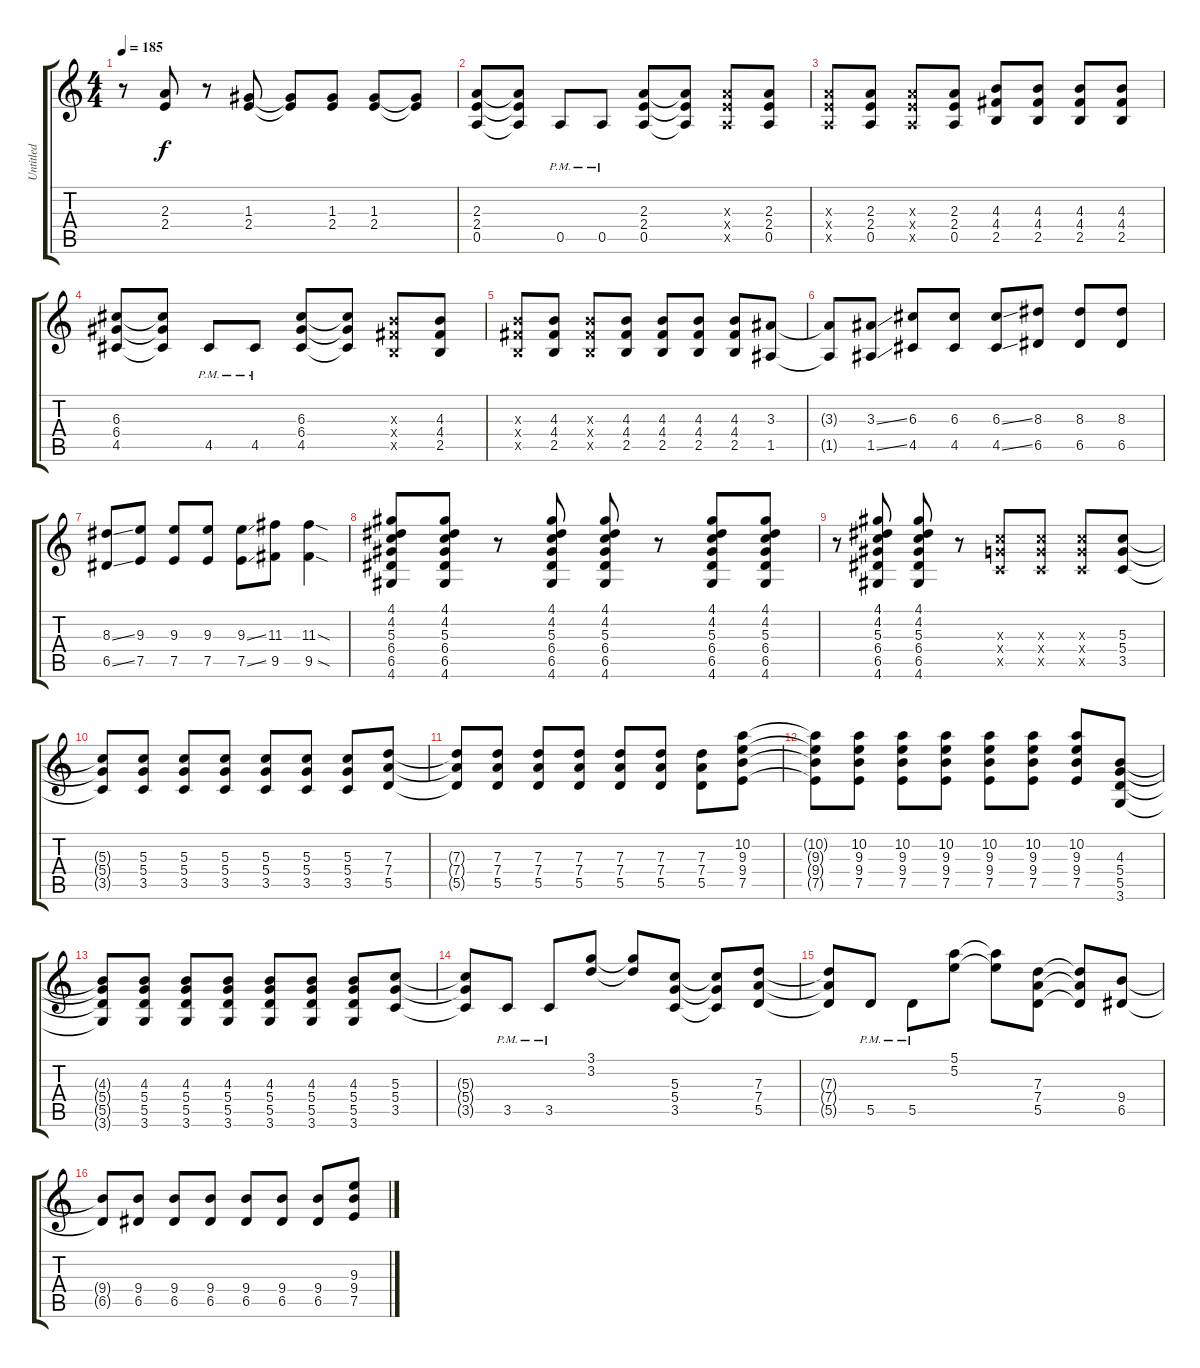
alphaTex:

\track ("Untitled" "Untitled") {instrument distortionguitar}
\staff {score tabs}
\tuning (E4 B3 G3 D3 A2 E2) {hide}
\ts (4 4)
\tempo 185
\clef g2
\ks c
r.8{dy f} (2.3 2.4).8 r.8 (1.3 2.4).8 (1.3{t} 2.4{t}).8 (1.3 2.4).8 (1.3 2.4).8 (1.3{t} 2.4{t}).8 |
(2.3 2.4 0.5).8 (2.3{t} 2.4{t} 0.5{t}).8 0.5{pm}.8 0.5{pm}.8 (2.3 2.4 0.5).8 (2.3{t} 2.4{t} 0.5{t}).8 (2.3{x} 2.4{x} 0.5{x}).8 (2.3 2.4 0.5).8 |
(2.3{x} 2.4{x} 0.5{x}).8 (2.3 2.4 0.5).8 (2.3{x} 2.4{x} 0.5{x}).8 (2.3 2.4 0.5).8 (4.3 4.4 2.5).8 (4.3 4.4 2.5).8 (4.3 4.4 2.5).8 (4.3 4.4 2.5).8 |
(6.3 6.4 4.5).8 (6.3{t} 6.4{t} 4.5{t}).8 4.5{pm}.8 4.5{pm}.8 (6.3 6.4 4.5).8 (6.3{t} 6.4{t} 4.5{t}).8 (4.3{x} 4.4{x} 2.5{x}).8 (4.3 4.4 2.5).8 |
(4.3{x} 4.4{x} 2.5{x}).8 (4.3 4.4 2.5).8 (4.3{x} 4.4{x} 2.5{x}).8 (4.3 4.4 2.5).8 (4.3 4.4 2.5).8 (4.3 4.4 2.5).8 (4.3 4.4 2.5).8 (3.3 1.5).8 |
(3.3{t} 1.5{t}).8 (3.3{ss} 1.5{ss}).8 (6.3 4.5).8 (6.3 4.5).8 (6.3{ss} 4.5{ss}).8 (8.3 6.5).8 (8.3 6.5).8 (8.3 6.5).8 |
(8.3{ss} 6.5{ss}).8 (9.3 7.5).8 (9.3 7.5).8 (9.3 7.5).8 (9.3{ss} 7.5{ss}).8 (11.3 9.5).8 (11.3{sod} 9.5{sod}).4 |
(4.1 4.2 5.3 6.4 6.5 4.6).8 (4.1 4.2 5.3 6.4 6.5 4.6).8 r.8 (4.1 4.2 5.3 6.4 6.5 4.6).8 (4.1 4.2 5.3 6.4 6.5 4.6).8 r.8 (4.1 4.2 5.3 6.4 6.5 4.6).8 (4.1 4.2 5.3 6.4 6.5 4.6).8 |
r.8 (4.1 4.2 5.3 6.4 6.5 4.6).8 (4.1 4.2 5.3 6.4 6.5 4.6).8 r.8 (5.3{x} 5.4{x} 3.5{x}).8 (5.3{x} 5.4{x} 3.5{x}).8 (5.3{x} 5.4{x} 3.5{x}).8 (5.3 5.4 3.5).8 |
(5.3{t} 5.4{t} 3.5{t}).8 (5.3 5.4 3.5).8 (5.3 5.4 3.5).8 (5.3 5.4 3.5).8 (5.3 5.4 3.5).8 (5.3 5.4 3.5).8 (5.3 5.4 3.5).8 (7.3 7.4 5.5).8 |
(7.3{t} 7.4{t} 5.5{t}).8 (7.3 7.4 5.5).8 (7.3 7.4 5.5).8 (7.3 7.4 5.5).8 (7.3 7.4 5.5).8 (7.3 7.4 5.5).8 (7.3 7.4 5.5).8 (10.2 9.3 9.4 7.5).8 |
(10.2{t} 9.3{t} 9.4{t} 7.5{t}).8 (10.2 9.3 9.4 7.5).8 (10.2 9.3 9.4 7.5).8 (10.2 9.3 9.4 7.5).8 (10.2 9.3 9.4 7.5).8 (10.2 9.3 9.4 7.5).8 (10.2 9.3 9.4 7.5).8 (4.3 5.4 5.5 3.6).8 |
(4.3{t} 5.4{t} 5.5{t} 3.6{t}).8 (4.3 5.4 5.5 3.6).8 (4.3 5.4 5.5 3.6).8 (4.3 5.4 5.5 3.6).8 (4.3 5.4 5.5 3.6).8 (4.3 5.4 5.5 3.6).8 (4.3 5.4 5.5 3.6).8 (5.3 5.4 3.5).8 |
(5.3{t} 5.4{t} 3.5{t}).8 3.5{pm}.8 3.5{pm}.8 (3.1 3.2).8 (3.1{t} 3.2{t}).8 (5.3 5.4 3.5).8 (5.3{t} 5.4{t} 3.5{t}).8 (7.3 7.4 5.5).8 |
(7.3{t} 7.4{t} 5.5{t}).8 5.5{pm}.8 5.5{pm}.8 (5.1 5.2).8 (5.1{t} 5.2{t}).8 (7.3 7.4 5.5).8 (7.3{t} 7.4{t} 5.5{t}).8 (9.4 6.5).8 |
(9.4{t} 6.5{t}).8 (9.4 6.5).8 (9.4 6.5).8 (9.4 6.5).8 (9.4 6.5).8 (9.4 6.5).8 (9.4 6.5).8 (9.3 9.4 7.5).8
